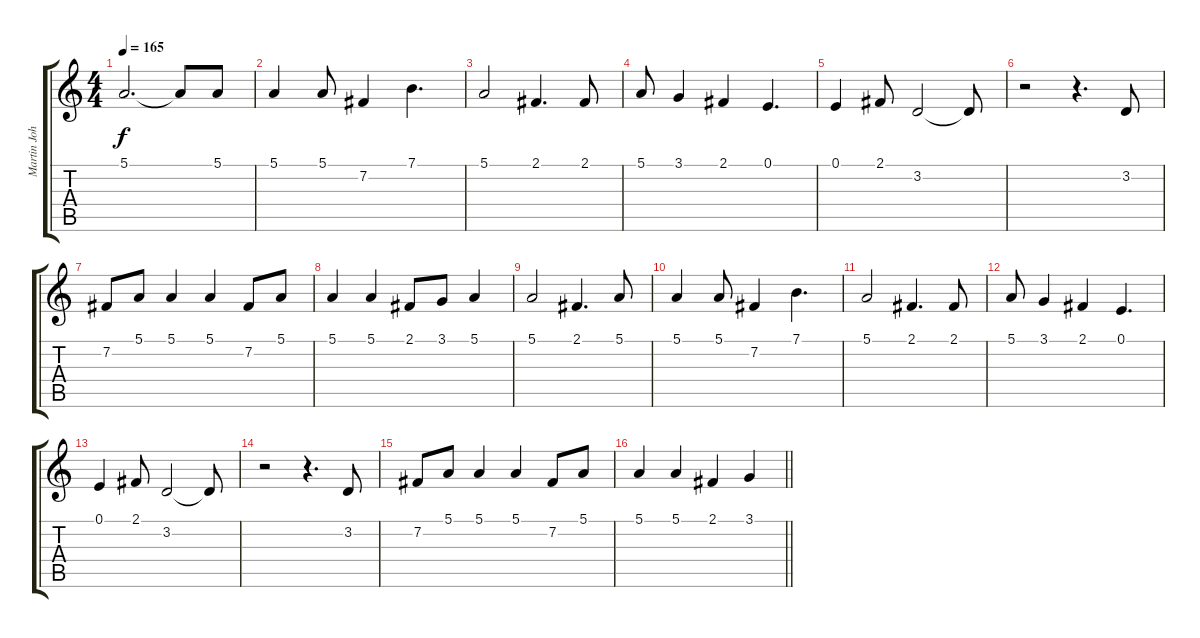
\track ("Martin Johnson (Vocals)" "Martin Joh") {instrument clarinet}
\staff {score tabs}
\tuning (E4 B3 G3 D3 A2 E2) {hide}
\ts (4 4)
\tempo 165
\clef g2
\ks c
5.1.2{d dy f} 5.1{t}.8 5.1.8 |
5.1.4 5.1.8 7.2.4 7.1.4{d} |
5.1.2 2.1.4{d} 2.1.8 |
5.1.8 3.1.4 2.1.4 0.1.4{d} |
0.1.4 2.1.8 3.2.2 3.2{t}.8 |
r.2 r.4{d} 3.2.8 |
7.2.8 5.1.8 5.1.4 5.1.4 7.2.8 5.1.8 |
5.1.4 5.1.4 2.1.8 3.1.8 5.1.4 |
5.1.2 2.1.4{d} 5.1.8 |
5.1.4 5.1.8 7.2.4 7.1.4{d} |
5.1.2 2.1.4{d} 2.1.8 |
5.1.8 3.1.4 2.1.4 0.1.4{d} |
0.1.4 2.1.8 3.2.2 3.2{t}.8 |
r.2 r.4{d} 3.2.8 |
7.2.8 5.1.8 5.1.4 5.1.4 7.2.8 5.1.8 |
\barLineRight lightlight
5.1.4 5.1.4 2.1.4 3.1.4
